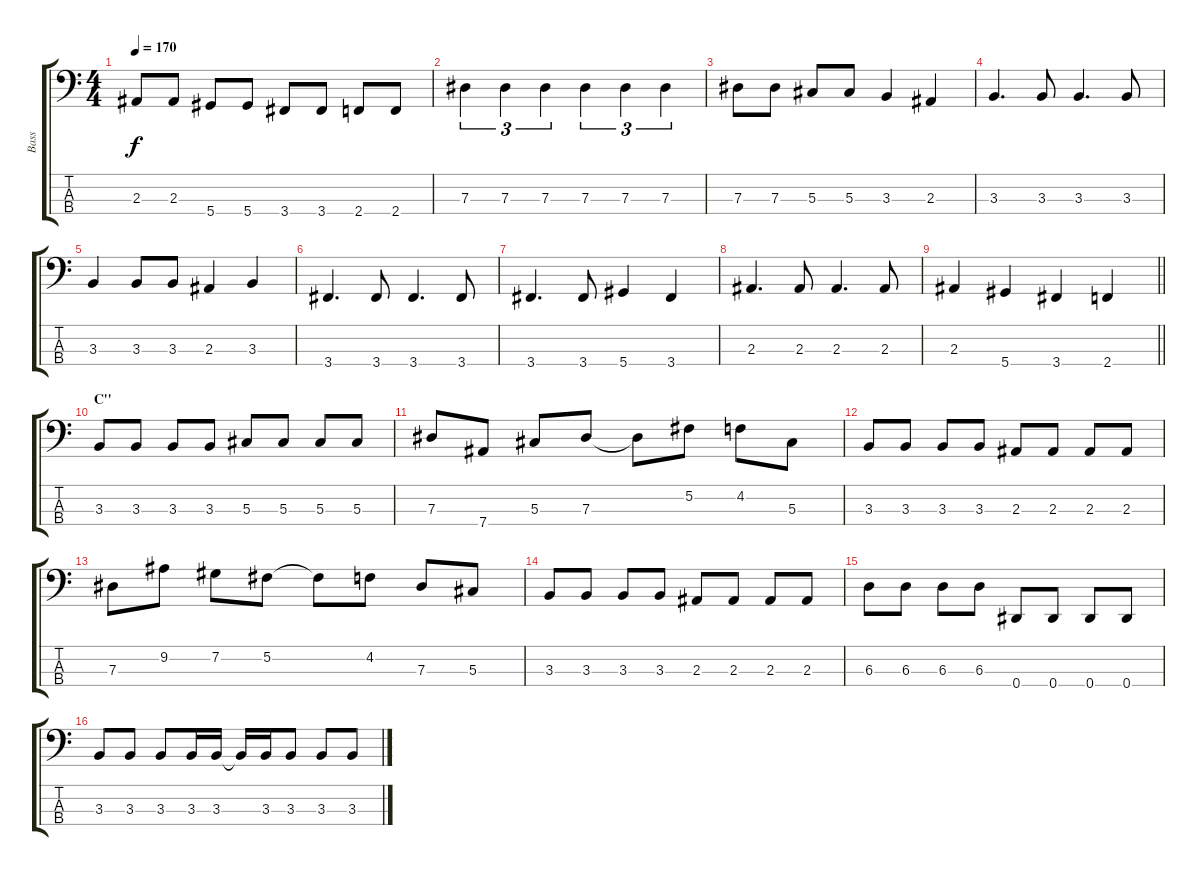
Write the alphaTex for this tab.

\track ("Bass" "Bass") {instrument electricbasspick}
\staff {score tabs}
\tuning (Gb2 Db2 Ab1 Eb1) {hide}
\ts (4 4)
\tempo 170
\clef f4
\ks c
2.3.8{dy f} 2.3.8 5.4.8 5.4.8 3.4.8 3.4.8 2.4.8 2.4.8 |
7.3.4{tu (3 2)} 7.3.4{tu (3 2)} 7.3.4{tu (3 2)} 7.3.4{tu (3 2)} 7.3.4{tu (3 2)} 7.3.4{tu (3 2)} |
7.3.8 7.3.8 5.3.8 5.3.8 3.3.4 2.3.4 |
3.3.4{d} 3.3.8 3.3.4{d} 3.3.8 |
3.3.4 3.3.8 3.3.8 2.3.4 3.3.4 |
3.4.4{d} 3.4.8 3.4.4{d} 3.4.8 |
3.4.4{d} 3.4.8 5.4.4 3.4.4 |
2.3.4{d} 2.3.8 2.3.4{d} 2.3.8 |
\barLineRight lightlight
2.3.4 5.4.4 3.4.4 2.4.4 |
\section ("" "C''")
3.3.8 3.3.8 3.3.8 3.3.8 5.3.8 5.3.8 5.3.8 5.3.8 |
7.3.8 7.4.8 5.3.8 7.3.8 7.3{t}.8 5.2.8 4.2.8 5.3.8 |
3.3.8 3.3.8 3.3.8 3.3.8 2.3.8 2.3.8 2.3.8 2.3.8 |
7.3.8 9.2.8 7.2.8 5.2.8 5.2{t}.8 4.2.8 7.3.8 5.3.8 |
3.3.8 3.3.8 3.3.8 3.3.8 2.3.8 2.3.8 2.3.8 2.3.8 |
6.3.8 6.3.8 6.3.8 6.3.8 0.4.8 0.4.8 0.4.8 0.4.8 |
3.3.8 3.3.8 3.3.8 3.3.16 3.3.16 3.3{t}.16 3.3.16 3.3.8 3.3.8 3.3.8
